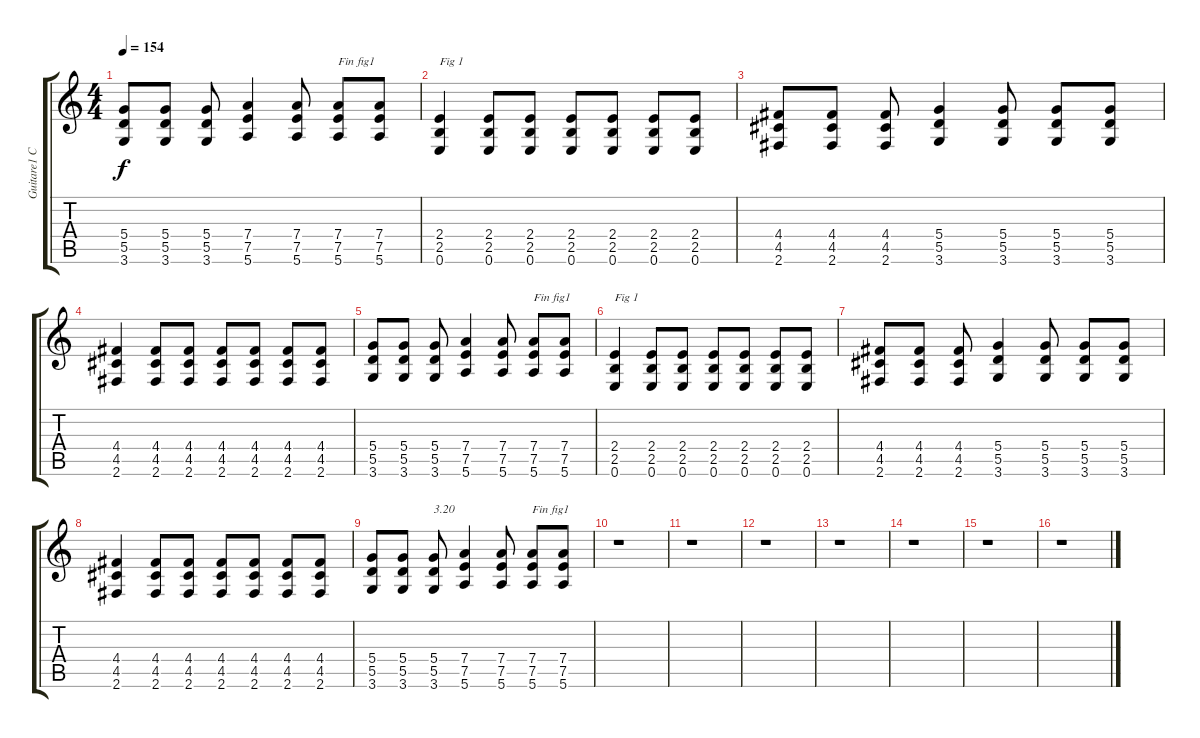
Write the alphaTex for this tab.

\track ("Guitare1 Clean" "Guitare1 C") {instrument acousticguitarsteel}
\staff {score tabs}
\tuning (E4 B3 G3 D3 A2 E2) {hide}
\ts (4 4)
\tempo 154
\clef g2
\ks c
(5.4 5.5 3.6).8{dy f} (5.4 5.5 3.6).8 (5.4 5.5 3.6).8 (7.4 7.5 5.6).4 (7.4 7.5 5.6).8 (7.4 7.5 5.6).8{txt "Fin fig1"} (7.4 7.5 5.6).8 |
(2.4 2.5 0.6).4{txt "Fig 1"} (2.4 2.5 0.6).8 (2.4 2.5 0.6).8 (2.4 2.5 0.6).8 (2.4 2.5 0.6).8 (2.4 2.5 0.6).8 (2.4 2.5 0.6).8 |
(4.4 4.5 2.6).8 (4.4 4.5 2.6).8 (4.4 4.5 2.6).8 (5.4 5.5 3.6).4 (5.4 5.5 3.6).8 (5.4 5.5 3.6).8 (5.4 5.5 3.6).8 |
(4.4 4.5 2.6).4 (4.4 4.5 2.6).8 (4.4 4.5 2.6).8 (4.4 4.5 2.6).8 (4.4 4.5 2.6).8 (4.4 4.5 2.6).8 (4.4 4.5 2.6).8 |
(5.4 5.5 3.6).8 (5.4 5.5 3.6).8 (5.4 5.5 3.6).8 (7.4 7.5 5.6).4 (7.4 7.5 5.6).8 (7.4 7.5 5.6).8{txt "Fin fig1"} (7.4 7.5 5.6).8 |
(2.4 2.5 0.6).4{txt "Fig 1"} (2.4 2.5 0.6).8 (2.4 2.5 0.6).8 (2.4 2.5 0.6).8 (2.4 2.5 0.6).8 (2.4 2.5 0.6).8 (2.4 2.5 0.6).8 |
(4.4 4.5 2.6).8 (4.4 4.5 2.6).8 (4.4 4.5 2.6).8 (5.4 5.5 3.6).4 (5.4 5.5 3.6).8 (5.4 5.5 3.6).8 (5.4 5.5 3.6).8 |
(4.4 4.5 2.6).4 (4.4 4.5 2.6).8 (4.4 4.5 2.6).8 (4.4 4.5 2.6).8 (4.4 4.5 2.6).8 (4.4 4.5 2.6).8 (4.4 4.5 2.6).8 |
(5.4 5.5 3.6).8 (5.4 5.5 3.6).8 (5.4 5.5 3.6).8{txt "3.20"} (7.4 7.5 5.6).4 (7.4 7.5 5.6).8 (7.4 7.5 5.6).8{txt "Fin fig1"} (7.4 7.5 5.6).8 |
r.1 |
r.1 |
r.1 |
r.1 |
r.1 |
r.1 |
r.1
